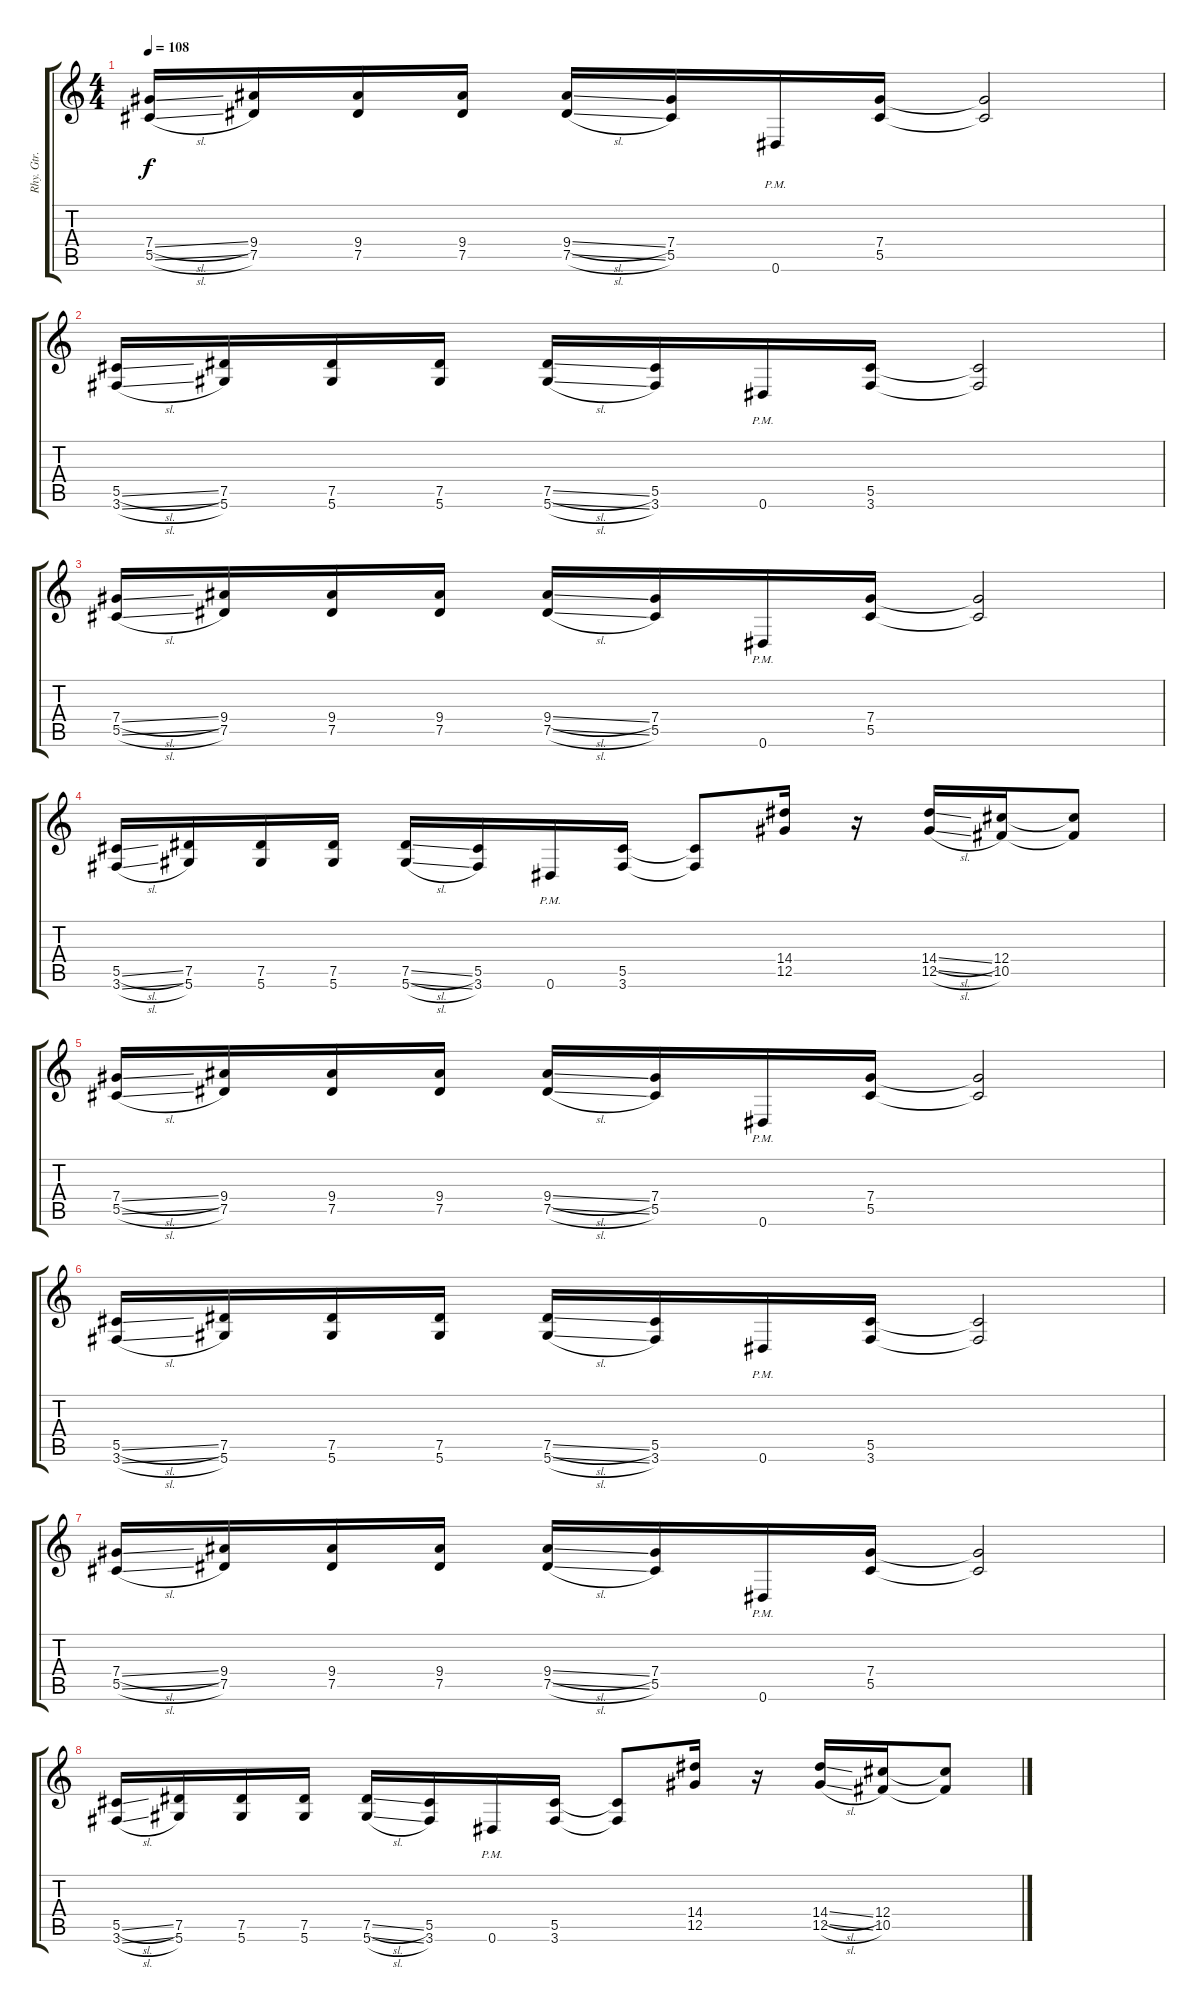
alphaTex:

\track ("Rhy. Gtr. 1" "Rhy. Gtr. ") {instrument distortionguitar}
\staff {score tabs}
\tuning (Eb4 Bb3 Gb3 Db3 Ab2 Eb2) {hide}
\ts (4 4)
\section ("" "")
\tempo 108
\clef g2
\ks c
(7.4{sl} 5.5{sl}).16{dy f} (9.4 7.5).16 (9.4 7.5).16 (9.4 7.5).16 (9.4{sl} 7.5{sl}).16 (7.4 5.5).16 0.6{pm}.16 (7.4 5.5).16 (7.4{t} 5.5{t}).2 |
(5.5{sl} 3.6{sl}).16 (7.5 5.6).16 (7.5 5.6).16 (7.5 5.6).16 (7.5{sl} 5.6{sl}).16 (5.5 3.6).16 0.6{pm}.16 (5.5 3.6).16 (5.5{t} 3.6{t}).2 |
(7.4{sl} 5.5{sl}).16 (9.4 7.5).16 (9.4 7.5).16 (9.4 7.5).16 (9.4{sl} 7.5{sl}).16 (7.4 5.5).16 0.6{pm}.16 (7.4 5.5).16 (7.4{t} 5.5{t}).2 |
(5.5{sl} 3.6{sl}).16 (7.5 5.6).16 (7.5 5.6).16 (7.5 5.6).16 (7.5{sl} 5.6{sl}).16 (5.5 3.6).16 0.6{pm}.16 (5.5 3.6).16 (5.5{t} 3.6{t}).8 (14.4 12.5).16 r.16 (14.4{sl} 12.5{sl}).16 (12.4 10.5).16 (12.4{t} 10.5{t}).8 |
(7.4{sl} 5.5{sl}).16 (9.4 7.5).16 (9.4 7.5).16 (9.4 7.5).16 (9.4{sl} 7.5{sl}).16 (7.4 5.5).16 0.6{pm}.16 (7.4 5.5).16 (7.4{t} 5.5{t}).2 |
(5.5{sl} 3.6{sl}).16 (7.5 5.6).16 (7.5 5.6).16 (7.5 5.6).16 (7.5{sl} 5.6{sl}).16 (5.5 3.6).16 0.6{pm}.16 (5.5 3.6).16 (5.5{t} 3.6{t}).2 |
(7.4{sl} 5.5{sl}).16 (9.4 7.5).16 (9.4 7.5).16 (9.4 7.5).16 (9.4{sl} 7.5{sl}).16 (7.4 5.5).16 0.6{pm}.16 (7.4 5.5).16 (7.4{t} 5.5{t}).2 |
(5.5{sl} 3.6{sl}).16 (7.5 5.6).16 (7.5 5.6).16 (7.5 5.6).16 (7.5{sl} 5.6{sl}).16 (5.5 3.6).16 0.6{pm}.16 (5.5 3.6).16 (5.5{t} 3.6{t}).8 (14.4 12.5).16 r.16 (14.4{sl} 12.5{sl}).16 (12.4 10.5).16 (12.4{t} 10.5{t}).8
